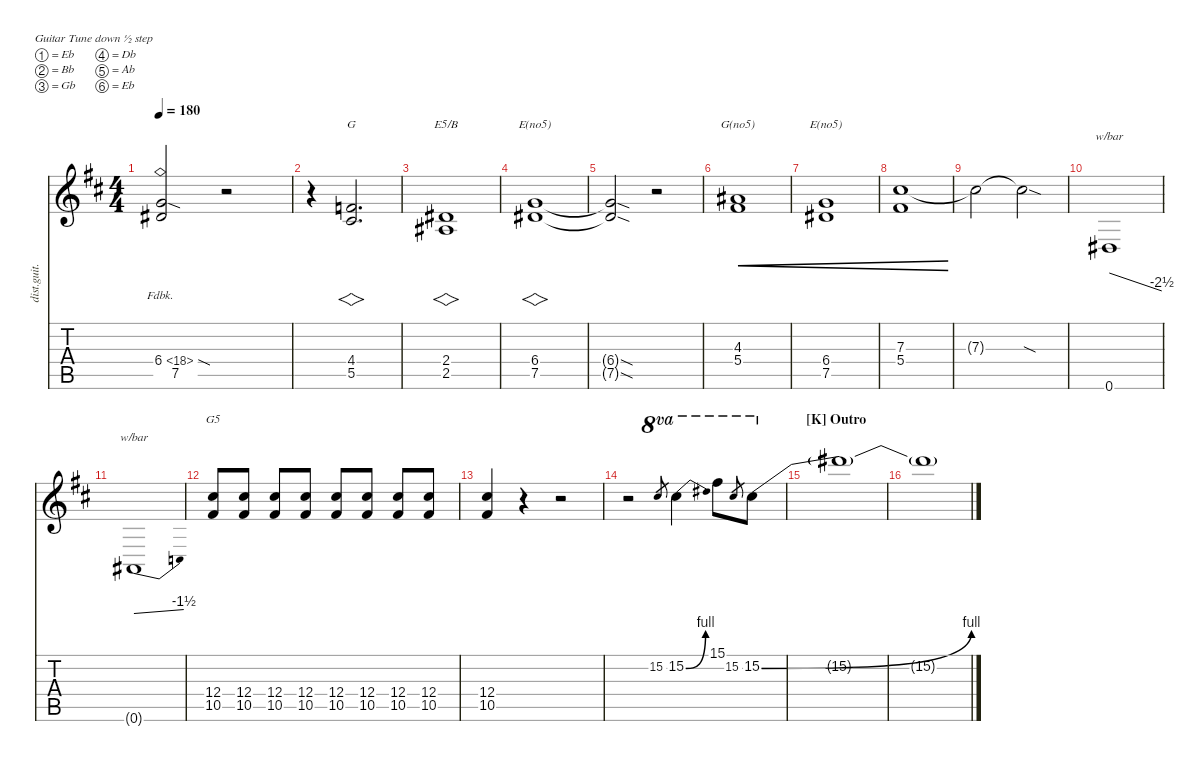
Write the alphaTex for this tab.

\defaultSystemsLayout 4
\hideDynamics
\bracketExtendMode nobrackets
\otherSystemsTrackNameOrientation horizontal
\track (" Guitar 2" "dist.guit.") {instrument distortionguitar}
\staff {score tabs}
\tuning (Eb4 Bb3 Gb3 Db3 Ab2 Eb2)
\chord ("E(no5)" x x x 6 7 x) {firstfret 6 showdiagram false showfingering false}
\chord ("G" x x x 4 5 x) {showdiagram false showfingering false}
\chord ("E5/B" x x x 2 2 x) {showdiagram false showfingering false barre 2}
\chord ("G(no5)" x x 4 5 x x) {showdiagram false showfingering false}
\chord ("G5" x x x 12 10 x) {firstfret 10 showdiagram false showfingering false}
\ts (4 4)
\tempo 180
\clef g2
\ks d
(7.5{t acc #} 6.4{fh 12 sod t acc forcenatural}).2{dy mf beam Up} r.2{beam Down} |
r.4{beam Down} (5.5{acc #} 4.4{acc forcenatural}).2{vs d ch "G" beam Up} |
(2.5{acc #} 2.4{acc #}).1{vs ch "E5/B" beam Up} |
(7.5{acc #} 6.4{acc forcenatural}).1{vs ch "E(no5)" beam Up} |
(6.4{sod t acc forcenatural} 7.5{sod t acc #}).2{beam Up} r.2{beam Up} |
(5.4{acc #} 4.3{acc #}).1{ch "G(no5)" cre beam Up} |
(7.5{acc #} 6.4{acc forcenatural}).1{ch "E(no5)" cre beam Up} |
(5.4{acc #} 7.3{acc #}).1{cre beam Up} |
7.3{t acc #}.2{beam Down} 7.3{sod t acc #}.2{beam Down} |
0.6{acc #}.1{tbe (dive default 0 0 47.4 -10) beam Up} |
0.6{t acc #}.1{tbe (dive default 0 -10 47.4 -6) beam Up} |
(10.5{acc #} 12.4{acc #}).8{ch "G5" dy f beam Up} (10.5{acc #} 12.4{acc #}).8{beam Up} (10.5{acc #} 12.4{acc #}).8{beam Up} (10.5{acc #} 12.4{acc #}).8{beam Up} (10.5{acc #} 12.4{acc #}).8{beam Up} (10.5{acc #} 12.4{acc #}).8{beam Up} (10.5{acc #} 12.4{acc #}).8{beam Up} (10.5{acc #} 12.4{acc #}).8{beam Up} |
(10.5{acc #} 12.4{acc #}).4{beam Up} r.4{beam Down} r.2{beam Down} |
r.2{beam Down} 15.2{acc #}.8{ot 8va gr beam Up} 15.2{be (bend 0 0 15 4) acc #}.4{ot 8va dy mf beam Down} 15.1{acc #}.8{ot 8va beam Down} 15.2{acc #}.8{ot 8va gr beam Up} 15.2{be (bend 0 0 15 4) acc #}.8{ot 8va beam Down} |
\section ("K" "Outro")
15.2{t}.1{beam Down} |
15.2{t}.1{beam Down}
